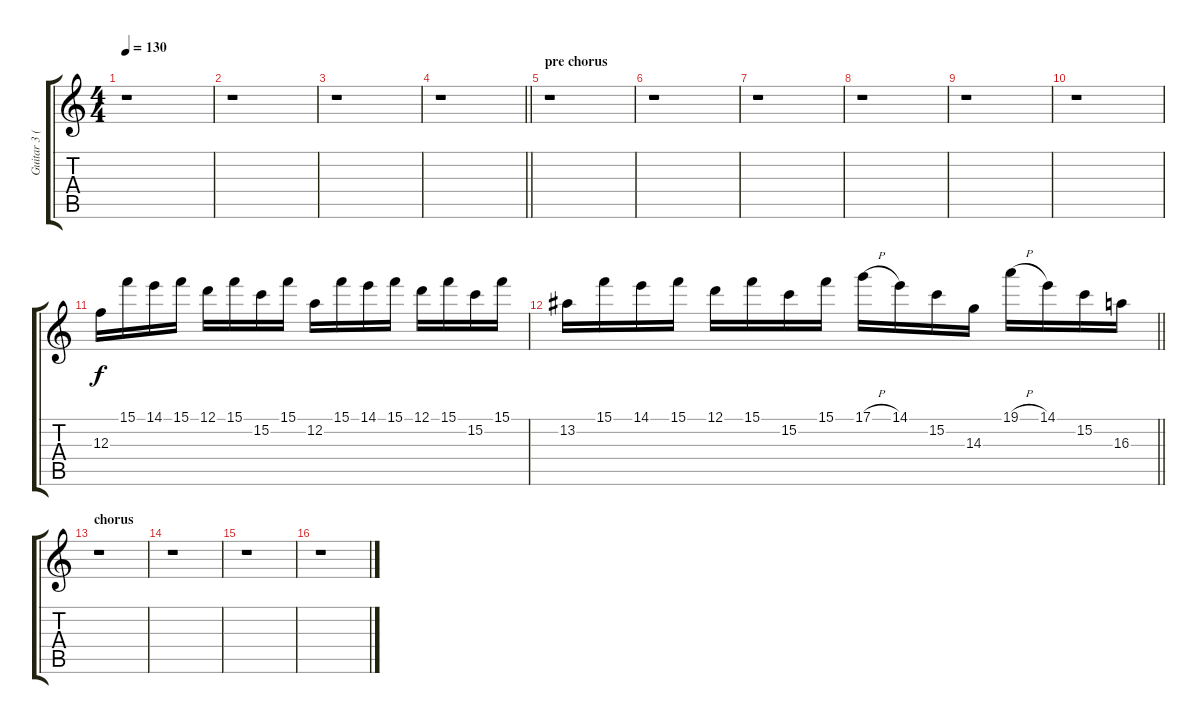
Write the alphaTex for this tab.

\track ("Guitar 3 (Lead)" "Guitar 3 (") {instrument distortionguitar}
\staff {score tabs}
\tuning (D4 A3 F3 C3 G2 C2) {hide}
\ts (4 4)
\tempo 130
\clef g2
\ks c
r.1{dy f} |
r.1 |
r.1 |
\barLineRight lightlight
r.1 |
\section ("" "pre chorus")
r.1 |
r.1 |
r.1 |
r.1 |
r.1 |
r.1 |
12.3.16{volume 12} 15.1.16 14.1.16 15.1.16 12.1.16 15.1.16 15.2.16 15.1.16 12.2.16 15.1.16 14.1.16 15.1.16 12.1.16 15.1.16 15.2.16 15.1.16 |
\barLineRight lightlight
13.2.16 15.1.16 14.1.16 15.1.16 12.1.16 15.1.16 15.2.16 15.1.16 17.1{h}.16 14.1.16 15.2.16 14.3.16 19.1{h}.16 14.1.16 15.2.16 16.3.16 |
\section ("" "chorus")
r.1 |
r.1 |
r.1 |
r.1
